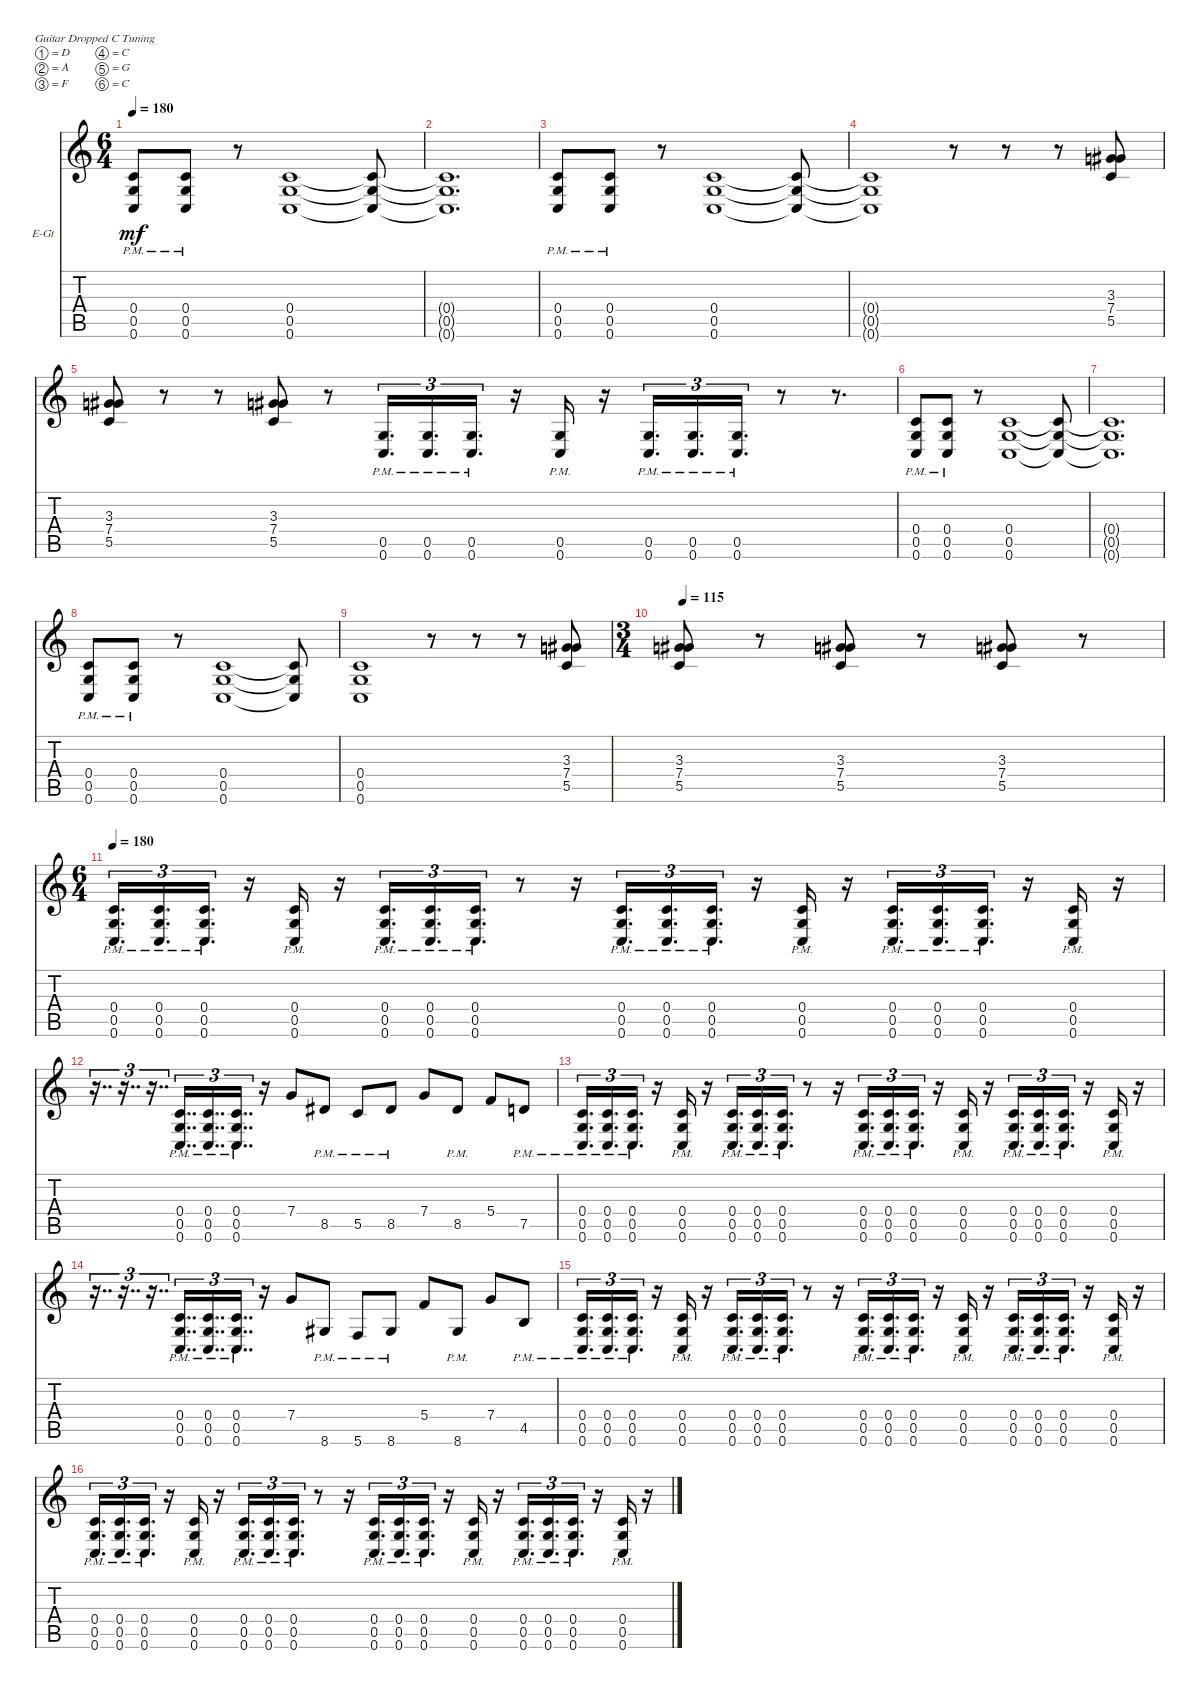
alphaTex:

\defaultSystemsLayout 4
\bracketExtendMode nobrackets
\firstSystemTrackNameOrientation horizontal
\otherSystemsTrackNameOrientation horizontal
\track ("Rhythm Guitar" "E-Gt") {instrument distortionguitar}
\staff {score tabs}
\tuning (D4 A3 F3 C3 G2 C2)
\ts (6 4)
\tempo 180
\clef g2
\scale
0.483607
\ks c
(0.6{pm} 0.5{pm} 0.4{pm}).8{dy mf instrument distortionguitar} (0.6{pm} 0.5{pm} 0.4{pm}).8 r.8 (0.6 0.5 0.4).1 (0.5{t} 0.4{t} 0.6{t}).8 |
\scale
0.258197 (0.6{t} 0.5{t} 0.4{t}).1{d} |
\scale
0.258197 (0.6{pm} 0.5{pm} 0.4{pm}).8 (0.6{pm} 0.5{pm} 0.4{pm}).8 r.8 (0.6 0.5 0.4).1 (0.5{t} 0.4{t} 0.6{t}).8 |
\scale
0.333333 (0.6{t} 0.5{t} 0.4{t}).1 r.8 r.8 r.8 (5.5 3.3 7.4).8 |
\scale
0.333333 (5.5 3.3 7.4).8 r.8 r.8 (5.5 3.3 7.4).8 r.8 (0.6{pm} 0.5{pm}).16{d tu (3 2)} (0.6{pm} 0.5{pm}).16{d tu (3 2)} (0.6{pm} 0.5{pm}).16{d tu (3 2)} r.16 (0.6{pm} 0.5{pm}).16 r.16 (0.6{pm} 0.5{pm}).16{d tu (3 2)} (0.6{pm} 0.5{pm}).16{d tu (3 2)} (0.6{pm} 0.5{pm}).16{d tu (3 2)} r.8 r.8{d} |
\scale
0.333333 (0.6{pm} 0.5{pm} 0.4{pm}).8 (0.6{pm} 0.5{pm} 0.4{pm}).8 r.8 (0.6 0.5 0.4).1 (0.5{t} 0.4{t} 0.6{t}).8 |
\scale
0.333333 (0.6{t} 0.5{t} 0.4{t}).1{d} |
\scale
0.333333 (0.6{pm} 0.5{pm} 0.4{pm}).8 (0.6{pm} 0.5{pm} 0.4{pm}).8 r.8 (0.6 0.5 0.4).1 (0.5{t} 0.4{t} 0.6{t}).8 |
\scale
0.333333 (0.6 0.5 0.4).1 r.8 r.8 r.8 (5.5 3.3 7.4).8 |
\ts (3 4)
\tempo 115
(5.5 3.3 7.4).8 r.8 (5.5 3.3 7.4).8 r.8 (5.5 3.3 7.4).8 r.8 |
\ts (6 4)
\tempo 180
(0.6{pm} 0.5{pm} 0.4{pm}).16{d tu (3 2)} (0.6{pm} 0.4{pm} 0.5{pm}).16{d tu (3 2)} (0.6{pm} 0.5{pm} 0.4{pm}).16{d tu (3 2)} r.16 (0.6{pm} 0.4{pm} 0.5{pm}).16 r.16 (0.6{pm} 0.5{pm} 0.4{pm}).16{d tu (3 2)} (0.6{pm} 0.4{pm} 0.5{pm}).16{d tu (3 2)} (0.6{pm} 0.5{pm} 0.4{pm}).16{d tu (3 2)} r.8 r.16 (0.6{pm} 0.5{pm} 0.4{pm}).16{d tu (3 2)} (0.6{pm} 0.4{pm} 0.5{pm}).16{d tu (3 2)} (0.6{pm} 0.5{pm} 0.4{pm}).16{d tu (3 2)} r.16 (0.6{pm} 0.4{pm} 0.5{pm}).16 r.16 (0.6{pm} 0.5{pm} 0.4{pm}).16{d tu (3 2)} (0.6{pm} 0.4{pm} 0.5{pm}).16{d tu (3 2)} (0.6{pm} 0.5{pm} 0.4{pm}).16{d tu (3 2)} r.16 (0.6{pm} 0.4{pm} 0.5{pm}).16 r.16 |
r.16{dd tu (3 2)} r.16{dd tu (3 2)} r.16{dd tu (3 2)} (0.6{pm} 0.5{pm} 0.4{pm}).16{dd tu (3 2)} (0.6{pm} 0.5{pm} 0.4{pm}).16{dd tu (3 2)} (0.6{pm} 0.5{pm} 0.4{pm}).16{dd tu (3 2)} r.16 7.4.8 8.5{pm}.8 5.5{pm}.8 8.5{pm}.8 7.4.8 8.5{pm}.8 5.4.8 7.5{pm}.8 |
(0.6{pm} 0.5{pm} 0.4{pm}).16{d tu (3 2)} (0.6{pm} 0.4{pm} 0.5{pm}).16{d tu (3 2)} (0.6{pm} 0.5{pm} 0.4{pm}).16{d tu (3 2)} r.16 (0.6{pm} 0.4{pm} 0.5{pm}).16 r.16 (0.6{pm} 0.5{pm} 0.4{pm}).16{d tu (3 2)} (0.6{pm} 0.4{pm} 0.5{pm}).16{d tu (3 2)} (0.6{pm} 0.5{pm} 0.4{pm}).16{d tu (3 2)} r.8 r.16 (0.6{pm} 0.5{pm} 0.4{pm}).16{d tu (3 2)} (0.6{pm} 0.4{pm} 0.5{pm}).16{d tu (3 2)} (0.6{pm} 0.5{pm} 0.4{pm}).16{d tu (3 2)} r.16 (0.6{pm} 0.4{pm} 0.5{pm}).16 r.16 (0.6{pm} 0.5{pm} 0.4{pm}).16{d tu (3 2)} (0.6{pm} 0.4{pm} 0.5{pm}).16{d tu (3 2)} (0.6{pm} 0.5{pm} 0.4{pm}).16{d tu (3 2)} r.16 (0.6{pm} 0.4{pm} 0.5{pm}).16 r.16 |
r.16{dd tu (3 2)} r.16{dd tu (3 2)} r.16{dd tu (3 2)} (0.6{pm} 0.5{pm} 0.4{pm}).16{dd tu (3 2)} (0.6{pm} 0.5{pm} 0.4{pm}).16{dd tu (3 2)} (0.6{pm} 0.5{pm} 0.4{pm}).16{dd tu (3 2)} r.16 7.4.8 8.6{pm}.8 5.6{pm}.8 8.6{pm}.8 5.4.8 8.6{pm}.8 7.4.8 4.5{pm}.8 |
(0.6{pm} 0.5{pm} 0.4{pm}).16{d tu (3 2)} (0.6{pm} 0.4{pm} 0.5{pm}).16{d tu (3 2)} (0.6{pm} 0.5{pm} 0.4{pm}).16{d tu (3 2)} r.16 (0.6{pm} 0.4{pm} 0.5{pm}).16 r.16 (0.6{pm} 0.5{pm} 0.4{pm}).16{d tu (3 2)} (0.6{pm} 0.4{pm} 0.5{pm}).16{d tu (3 2)} (0.6{pm} 0.5{pm} 0.4{pm}).16{d tu (3 2)} r.8 r.16 (0.6{pm} 0.5{pm} 0.4{pm}).16{d tu (3 2)} (0.6{pm} 0.4{pm} 0.5{pm}).16{d tu (3 2)} (0.6{pm} 0.5{pm} 0.4{pm}).16{d tu (3 2)} r.16 (0.6{pm} 0.4{pm} 0.5{pm}).16 r.16 (0.6{pm} 0.5{pm} 0.4{pm}).16{d tu (3 2)} (0.6{pm} 0.4{pm} 0.5{pm}).16{d tu (3 2)} (0.6{pm} 0.5{pm} 0.4{pm}).16{d tu (3 2)} r.16 (0.6{pm} 0.4{pm} 0.5{pm}).16 r.16 |
(0.6{pm} 0.5{pm} 0.4{pm}).16{d tu (3 2)} (0.6{pm} 0.4{pm} 0.5{pm}).16{d tu (3 2)} (0.6{pm} 0.5{pm} 0.4{pm}).16{d tu (3 2)} r.16 (0.6{pm} 0.4{pm} 0.5{pm}).16 r.16 (0.6{pm} 0.5{pm} 0.4{pm}).16{d tu (3 2)} (0.6{pm} 0.4{pm} 0.5{pm}).16{d tu (3 2)} (0.6{pm} 0.5{pm} 0.4{pm}).16{d tu (3 2)} r.8 r.16 (0.6{pm} 0.5{pm} 0.4{pm}).16{d tu (3 2)} (0.6{pm} 0.4{pm} 0.5{pm}).16{d tu (3 2)} (0.6{pm} 0.5{pm} 0.4{pm}).16{d tu (3 2)} r.16 (0.6{pm} 0.4{pm} 0.5{pm}).16 r.16 (0.6{pm} 0.5{pm} 0.4{pm}).16{d tu (3 2)} (0.6{pm} 0.4{pm} 0.5{pm}).16{d tu (3 2)} (0.6{pm} 0.5{pm} 0.4{pm}).16{d tu (3 2)} r.16 (0.6{pm} 0.4{pm} 0.5{pm}).16 r.16
